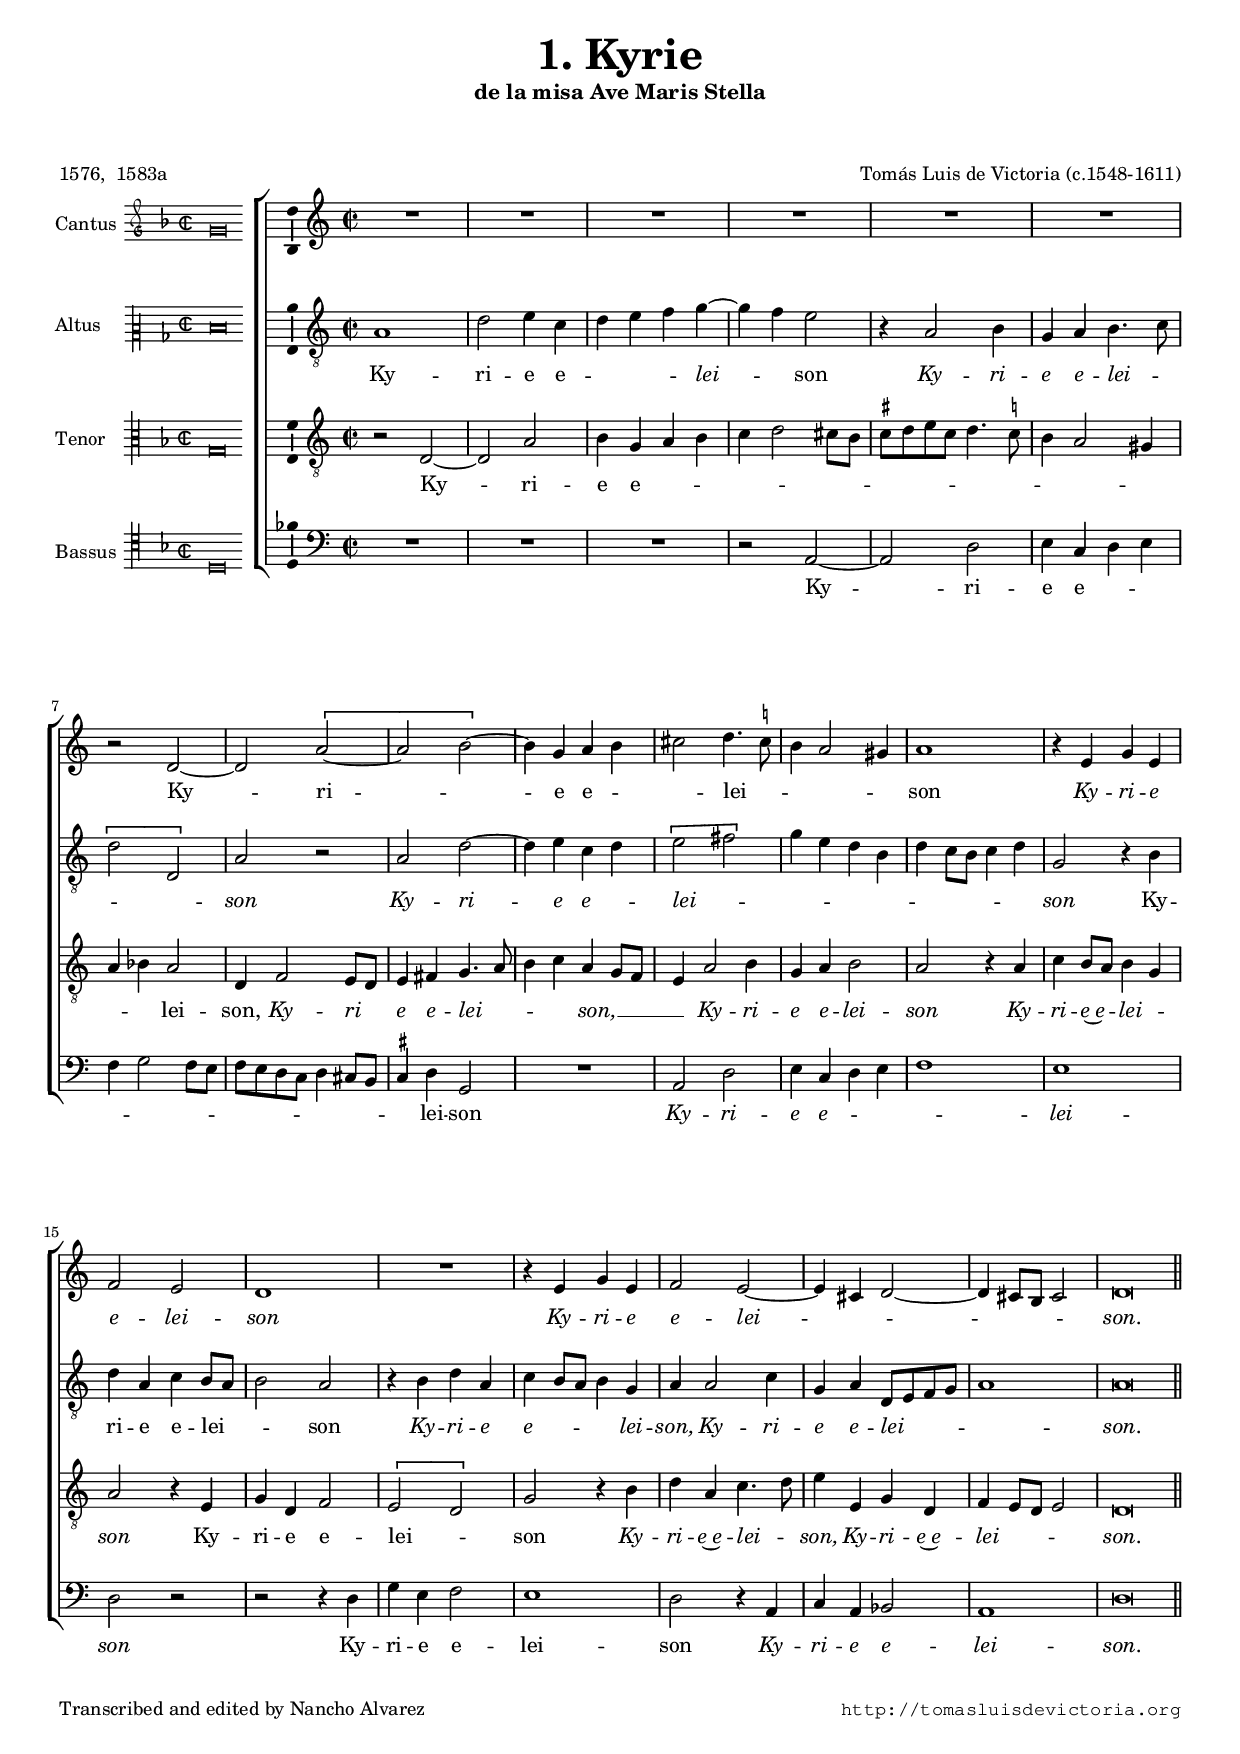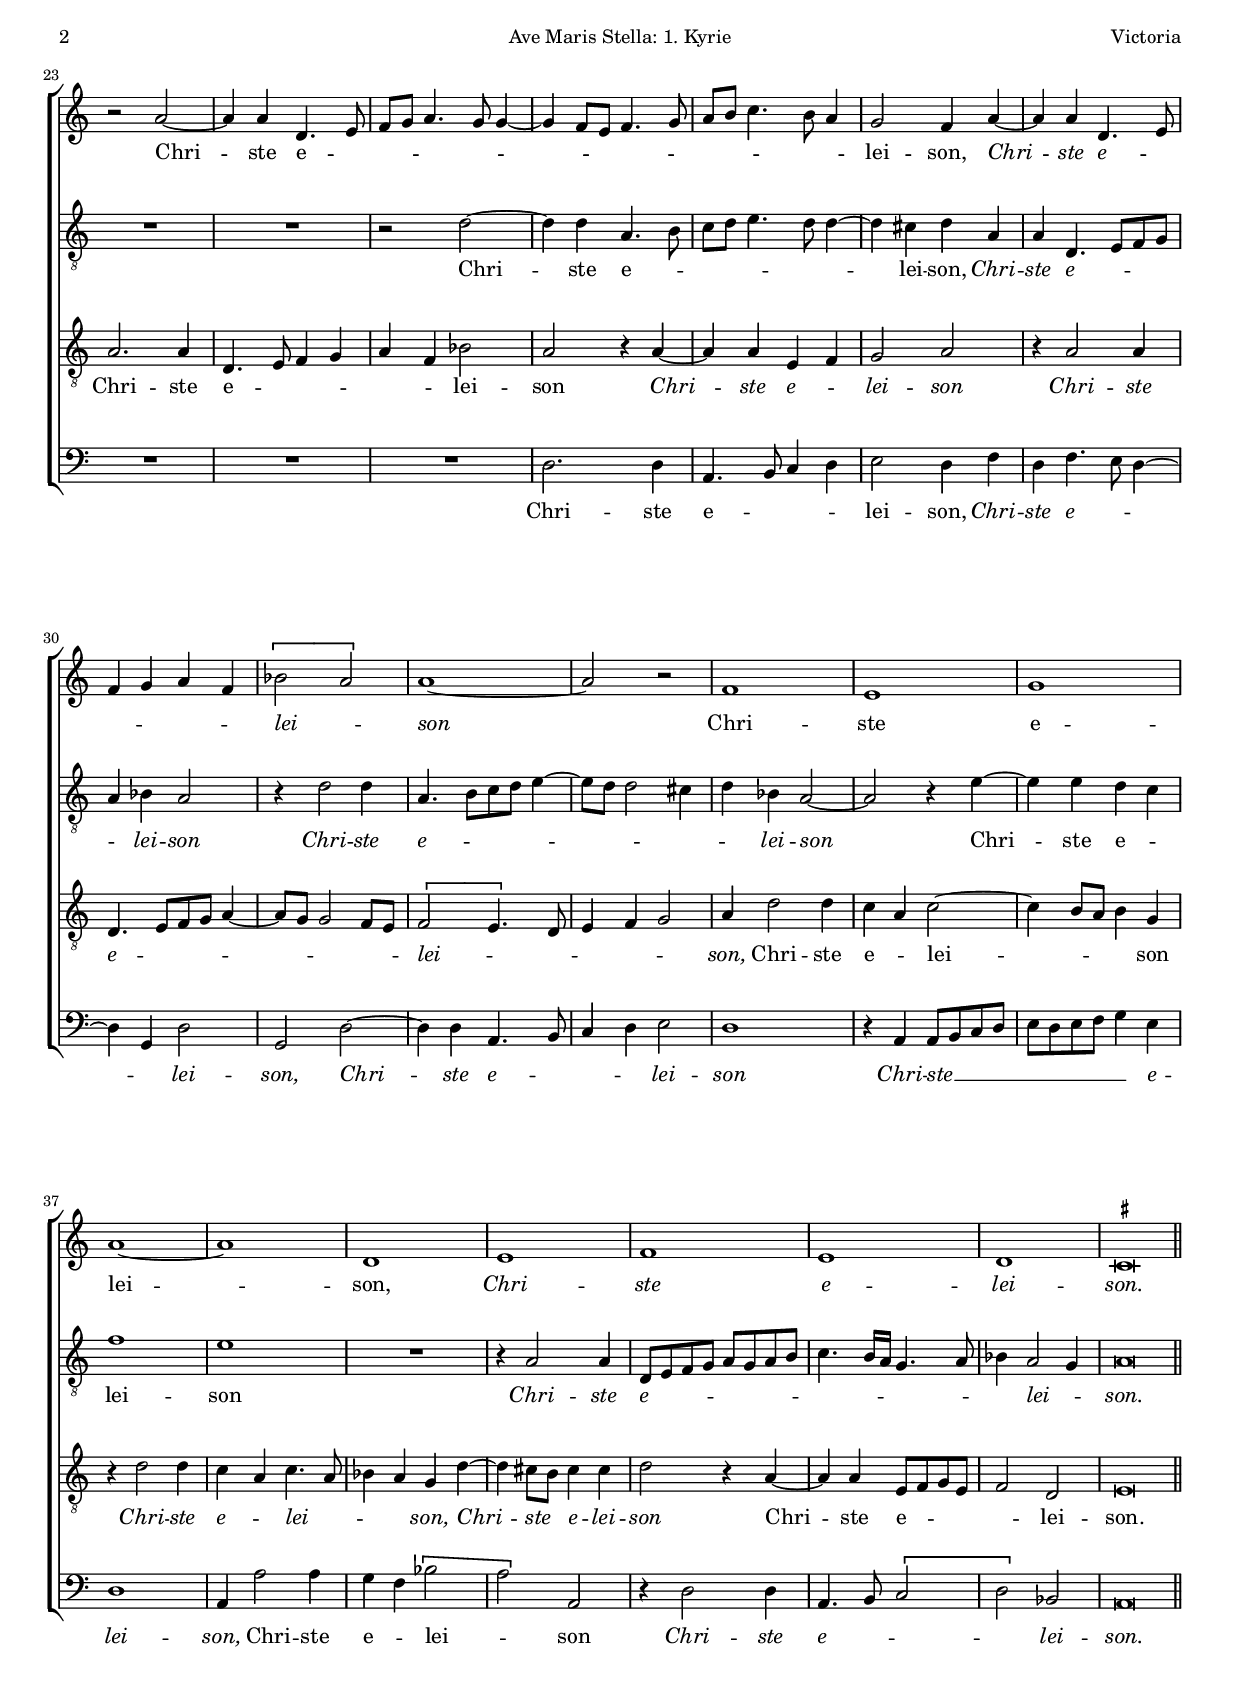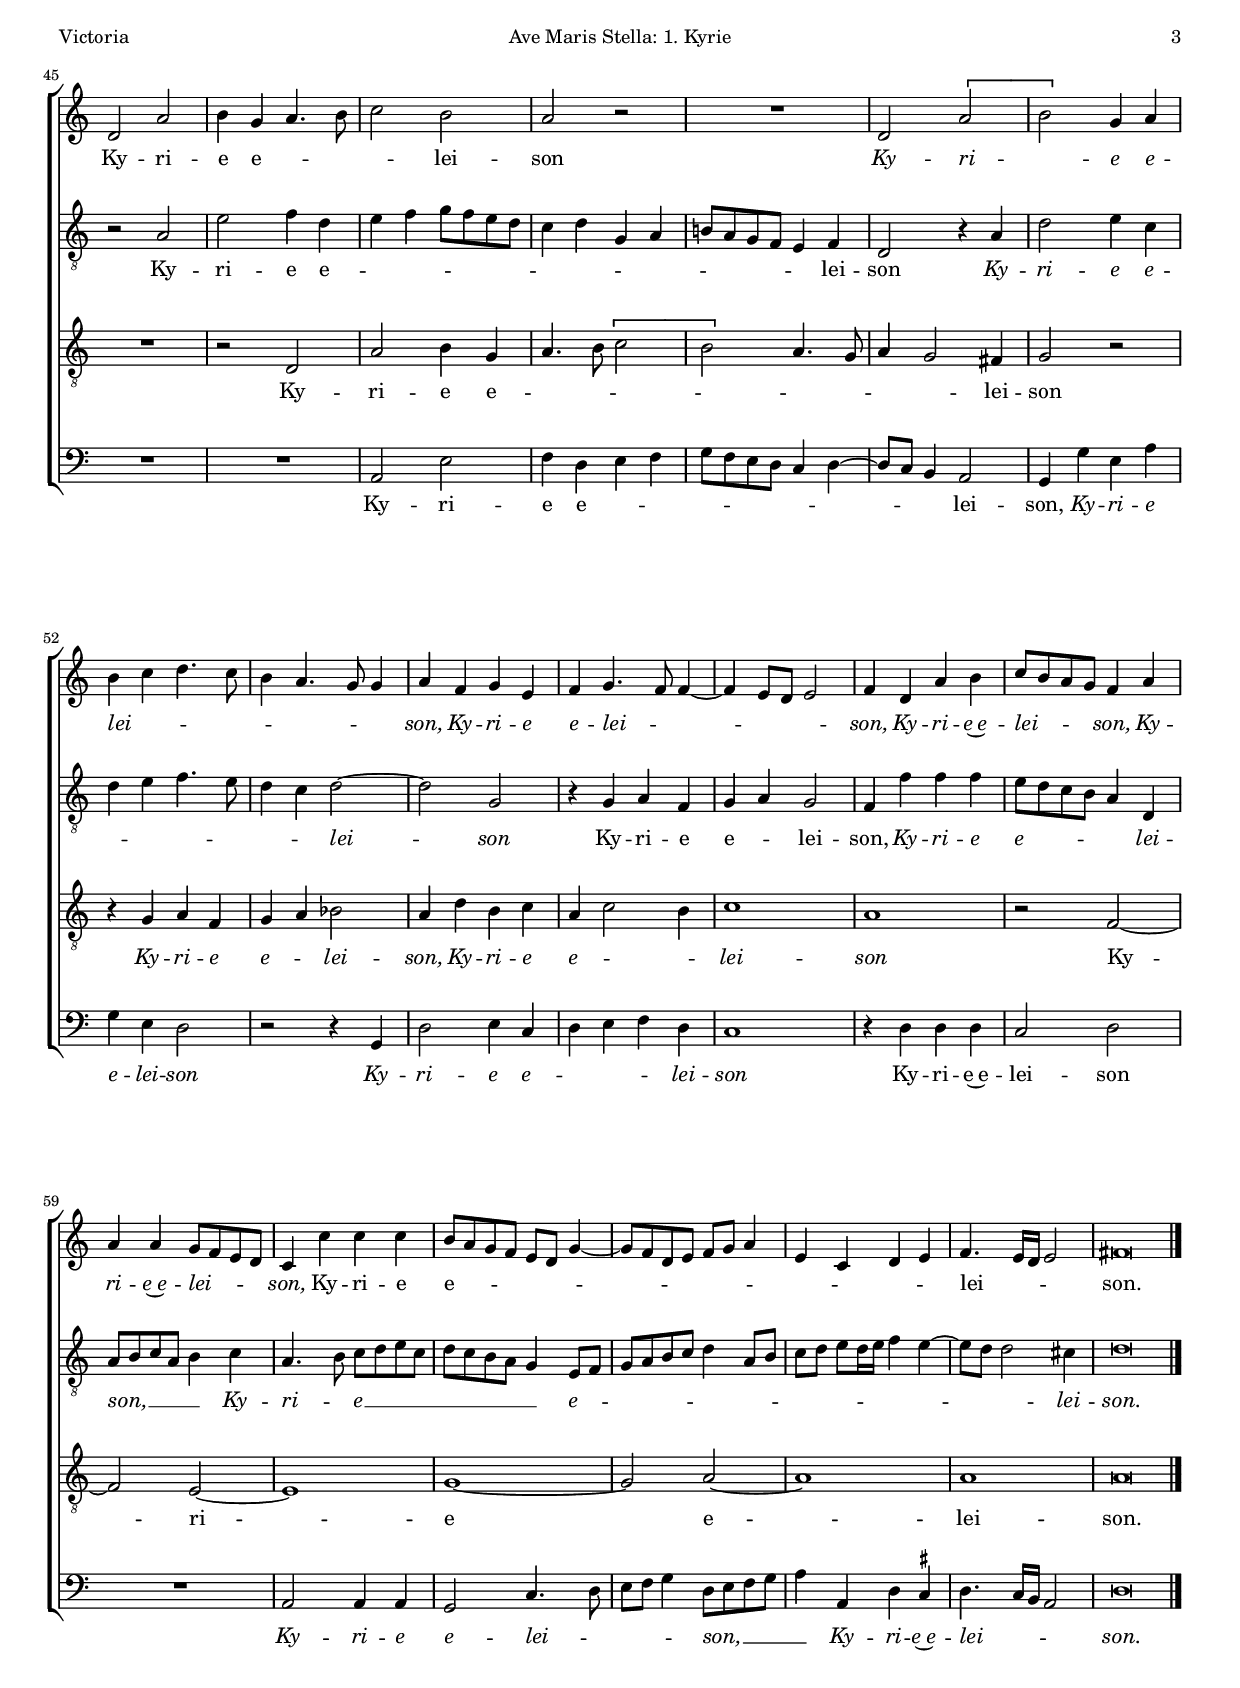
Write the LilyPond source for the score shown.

\version "2.22.0"

#(set-default-paper-size "a4")
#(set-global-staff-size 16.4)
#(ly:set-option 'point-and-click #f)
%mobile -s16 -i3.4

italicas=\override LyricText.font-shape = #'italic
rectas=\override LyricText.font-shape = #'upright
ss=\once \set suggestAccidentals = ##t
incipitwidth = 20
mtempo={\tempo 4 = 100}
mtempob={\tempo 4 = 50}
mt=#(define-music-function (offset) (number?) ; move lyric text
      #{ \once \override LyricText.X-offset = -$offset #})

htitle="Ave Maris Stella: 1. Kyrie"
hcomposer="Victoria"

\header {
	title=\markup{\fontsize #3 "1. Kyrie"}
	subtitle=\markup{"de la misa Ave Maris Stella"}
	subsubtitle=\markup{\null \vspace #2 }
        composer=\markup{"Tomás Luis de Victoria (c.1548-1611)"}
        pdfauthor=\composer
	poet="1576,  1583a" % uso 1583a
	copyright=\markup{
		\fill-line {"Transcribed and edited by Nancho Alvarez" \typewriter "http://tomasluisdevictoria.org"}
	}
%	tagline=""
}

global={\key f \major \time 2/2 \skip 1*22 \bar "||" \break
				\skip 1*22 \bar "||" \break 	
				\skip 1*21 \bar "|." 
}


cantus=\relative c'' {
	R1*4/4
	R1*4/4
	R1*4/4
	R1*4/4
%5
	R1*4/4
	R1*4/4
	r2 g ~
	g \[d' ~
	d e ~ \]
%10
	e4 c d e
	fis2 g4. \ss f8
	e4 d2 cis4
	d1
	r4 a c a
%15
	bes2 a
	g1
	R1*4/4
	r4 a c a
	bes2 a ~
%20
	a4 fis g2 ~
	g4 fis8 e fis2
	g\breve*1/2
	r2 d' ~
	d4 d g,4. a8
%25
	bes c d4. c8 c4 ~
	c bes8 a bes4. c8
	d e f4. e8 d4
	c2 bes4 d ~
	d d g,4. a8
%30
	bes4 c d bes
	\[es2 d\]
	d1 ~
	d2 r
	bes1
%35
	a
	c
	d ~
	d
	g,
%40
	a
	bes
	a
	g
	\ss fis\breve*1/2
%45
	g2 d'
	e4 c d4. e8
	f2 e
	d r
	R1*4/4
%50
	g,2 \[d'
	e\] c4 d
	e f g4. f8
	e4 d4. c8 c4
	d bes c a
%55
	bes c4. bes8 bes4 ~
	bes a8 g a2
	bes4 g d' e
	f8 e d c bes4 d
	d d c8 bes a g
%60
	f4 f' f f
	e8 d c bes a g c4 ~
	c8 bes g a bes c d4
	a f g a
	bes4. a16 g a2
%65
	b\breve*1/2
}

altus=\relative c' {
	d1
	g2 a4 f
	g a bes c ~
	c bes a2
%5
	r4 d,2 e4
	c d e4. f8
	\[g2 g,\]
	d' r
	d g ~
%10
	g4 a f g
	\[a2 b\] % alteracion delante de la ligadura
	c4 a g e
	g f8 e f4 g
	c,2 r4 e
%15
	g d f e8 d
	e2 d
	r4 e g d
	f e8 d e4 c
	d d2 f4
%20
	c d g,8 a bes c
	d1
	d\breve*1/2
	R1*4/4
	R1*4/4
%25
	r2 g ~
	g4 g d4. e8
	f g a4. g8 g4 ~
	g fis g d
	d g,4. a8 bes c
%30
	d4 es d2
	r4 g2 g4
	d4.  e8[ f g] a4 ~
	a8 g g2 fis4
	g es d2 ~
%35
	d r4 a' ~
	a a g f % Angles pone \ss fis
	bes1
	a
	R1*4/4
%40
	r4 d,2 d4
	g,8 a bes c d c d e
	f4. e16 d c4. d8
	es4 d2 c4
	d\breve*1/2
%45
	r2 d
	a' bes4 g
	a bes c8 bes a g
	f4 g c, d
	e!8 d c bes a4 bes % mi super la
%50
	g2 r4 d'
	g2 a4 f
	g a bes4. a8
	g4 f g2 ~
	g c,
%55
	r4 c d bes
	c d c2
	bes4 bes' bes bes
	a8 g f e d4 g,
	d'8 e f d e4 f
%60
	d4. e8 f g a f
	g f e d c4 a8 bes
	c d e f g4 d8 e
	f[ g] a[ g16 a] bes4 a ~
	a8 g g2 fis4
%65
	g\breve*1/2
}

tenor=\relative c' {
	r2 g ~
	g d'
	e4 c d e
	f g2 fis8 e
%5
	\ss fis g a fis g4. \ss f8
	e4 d2 cis4
	d es d2
	g,4 bes2 a8 g
	a4 b c4. d8
%10
	e4 f d  c8 bes
	a4 d2 e4
	c d e2
	d r4 d
	f e8 d e4 c	
%15
	d2 r4 a
	c g bes2
	\[a g\]
	c r4 e
	g d f4. g8
%20
	a4 a, c g
	bes a8 g a2
	g\breve*1/2
	d'2. d4
	g,4. a8 bes4 c
%25
	d bes es2
	d r4 d ~
	d d a bes
	c2 d
	r4 d2 d4
%30
	g,4.  a8[ bes c] d4 ~
	d8 c c2 bes8 a
	\[bes2 a4.\] g8
	a4 bes c2
	d4 g2 g4
%35
	f d f2 ~
	f4 e8 d e4 c
	r g'2 g4
	f d f4. d8
	es4 d c g' ~
%40
	g fis8 e fis4 fis
	g2 r4 d ~
	d d a8 bes c a
	bes2 g
	a\breve*1/2
%45
	R1*4/4
	r2 g
	d' e4 c
	d4. e8 \[f2
	e\] d4. c8
%50
	d4 c2 b4
	c2 r
	r4 c d bes
	c d es2
	d4 g e f
%55
	d f2 e4
	f1
	d
	r2 bes ~
	bes a ~
%60
	a1
	c ~ 
	c2 d ~ % en 1576 parece que hay ligadura 
	d1
	d
%65
	d\breve*1/2
}

bassus=\relative c {
	R1*4/4
	R1*4/4
	R1*4/4
	r2 d ~
%5
	d g
	a4 f g a
	bes c2 bes8 a
	bes a g f g4 fis8 e % en 1576 no hay sostenido
	\ss fis4 g c,2
%10
	R1*4/4
	d2 g
	a4 f g a
	bes1
	a
%15
	g2 r
	r r4 g
	c a bes2
	a1
	g2 r4 d
%20
	f d es2
	d1
	g\breve*1/2
	R1*4/4
	R1*4/4
%25
	R1*4/4
	g2. g4
	d4. e8 f4 g
	a2 g4 bes
	g bes4. a8 g4 ~
%30
	g c, g'2
	c, g' ~
	g4 g d4. e8
	f4 g a2
	g1
%35
	r4 d d8 e f g
	a g a bes c4 a
	g1
	d4 d'2 d4
	c bes \[es2
%40
	d\] d,
	r4 g2 g4
	d4. e8 \[f2
	g\] es
	d\breve*1/2
%45
	R1*4/4
	R1*4/4
	d2 a'
	bes4 g a bes
	c8 bes a g f4 g ~
%50
	g8 f e4 d2
	c4 c' a d
	c a g2
	r r4 c,
	g'2 a4 f
%55
	g a bes g
	f1
	r4 g g g
	f2 g
	R1*4/4
%60
	d2 d4 d
	c2 f4. g8
	a bes c4 g8 a bes c
	d4 d, g \ss fis % no hay sostenido en 1576
	g4. f16 e d2
%65
	g\breve*1/2
}


textocantus=\lyricmode{
Ky -- _ ri -- _ _ _ e e -- _ _ lei -- _ _ _ _ son
\italicas 
Ky -- ri -- e e -- lei -- son
Ky -- ri -- e e -- lei -- _ _ _ _ _ _ _ son.
\rectas
Chri -- _ ste e -- _ _ _ _ _ _ _ _ _ _ _ _ _ _ _ _ lei -- son,
\italicas
Chri -- _ ste e -- _ _ _ _ _ lei -- _ son _
\rectas
Chri -- ste e -- lei -- _ son,
\italicas Chri -- ste
e -- lei -- son.
\rectas
Ky -- ri -- e e -- _ _ _ lei -- son
\italicas
Ky -- ri -- _ e e -- lei -- _ _ _ _ _ _ _ son, 
Ky -- ri -- e e -- lei -- _ _ _ _ _ _ son,
Ky -- ri -- e~e -- lei -- _ _ _ son,
Ky -- ri -- e~e -- lei -- _ _ _ son,
% en 1576 no hay tantos ij, solo uno
\rectas
Ky -- ri -- e e -- _ _ _ _ _ _ _ _ _ _ _ _ _ _ _ _ _ lei -- _ _ _ son.
}

textoaltus=\lyricmode{
Ky -- ri -- e e -- _ _ _ \italicas lei -- _ _ \rectas son % en 1583a una nota despues
\italicas
Ky -- ri -- e e -- lei -- _ _ _ son
Ky -- ri -- _ e e -- _ lei -- _ _ _ _ _ _ _ _ _ _ son
\rectas
Ky -- ri -- e e -- lei -- _ _ son
\italicas
Ky -- ri -- e e -- _ _ _ lei -- son, Ky -- ri -- e e -- lei -- _ _ _ _ son.
\rectas
\mt #.2 Chri -- _ ste e -- _ _ _ _ _ _ _ lei -- son, % en 1576 el lei es una nota antes
\italicas
Chri -- ste e -- _ _ _ _ lei -- son
Chri -- ste e -- _ _ _ _ _ _ _ _ _ lei -- son _
\rectas
\mt #.2 Chri -- _ ste e -- _ lei -- son
\italicas
Chri -- ste e -- _ _ _ _ _ _ _ _ _ _ _ _ _ lei -- _ son.
\rectas
Ky -- ri -- e e -- _ _ _ _ _ _ _ _ _ _ _ _ _ _ _ lei -- son
\italicas
Ky -- ri -- e e -- _ _ _ _ _ _ lei -- _ son
\rectas
Ky -- ri -- e e -- _ lei -- son,
\italicas
Ky -- ri -- e e -- _ _ _ _ lei -- son, __ _ _ _ _ 
Ky -- ri -- _ e __ _ _ _ _ _ _ _  _ e -- _ _ _ _ _ _ _ _ _ _ _ _ _ _ _ _ _ _ lei -- son.
}

textotenor=\lyricmode{
Ky -- _ ri -- e e -- _ _ _ _ _ _ _ _ _ _ _ _ _ _ _ _ _ lei -- son,
%Ky -- _ ri -- e e -- _ _ _ _ _ _ _ _ _ _ _ _ _ _ _ _ lei -- son, % final como en 1576.
% (En 1576 pone lei va sobre la negra y son sobre blanca, el siguiente Kyrie empieza una nota antes)
\italicas
Ky -- ri _ e e -- lei -- _ _ _ \mt #.5 son, __ _ _ _
Ky -- ri -- e e -- lei -- son
Ky -- ri -- e~e -- _ \mt #.3 lei -- _ son
\rectas
Ky -- ri -- e e -- lei -- _ son
\italicas
Ky -- ri -- e~e -- lei -- _ son, 
Ky -- ri -- e~e -- \mt #.2 lei -- _ _ _ son. % 1576 solo pone una ij, en lugar de dos
\rectas
Chri -- ste e -- _ _ _ _ _ lei -- son
\italicas
\mt #.2 Chri -- _ ste e -- _ lei -- son
Chri -- ste e -- _ _ _ _ _ _ _ _ _ lei -- _ _ _ _ _ son,
\rectas
Chri -- ste e -- _ lei -- _ _ _ _ son
\italicas
Chri -- ste e -- _ lei -- _ _ _ son,
Chri -- _ \mt #.1 ste _ e -- lei -- son
% en 1576 solo hay un ij
\rectas
Chri -- _ ste e -- _ _ _  _ lei -- son.
Ky -- ri -- e e -- _ _ _ _ _ _ _ _ lei -- son % en 1576 parece que lei va una nota antes
\italicas
Ky -- ri -- e e -- _ lei -- son,
Ky -- ri -- e e -- _ _ lei -- son
\rectas
Ky -- _ ri -- _ e _ e -- _ lei -- son.

}

textobassus=\lyricmode{
Ky -- _ ri -- e e -- _ _ _ _ _ _ _ _ _ _ _ _ _ _ lei -- son % en 1576 parece que lei esta una nota antes
\italicas
Ky -- ri -- e e -- _ _ _ lei -- son
\rectas
Ky -- ri -- e e -- lei -- son
\italicas
Ky -- ri -- e e -- lei -- son.
\rectas
Chri -- ste e -- _ _ _ lei -- son,
\italicas
Chri -- ste e -- _ _ _ _ lei -- son,
Chri -- _ ste e -- _ _ _ lei -- son
Chri -- ste __ _ _ _ _ _ _ _ _ e -- lei -- son,
\rectas
\mt #1 Chri -- ste e -- _ lei -- _ son
\italicas
Chri -- ste e -- _ _ _ lei -- son.
\rectas
Ky -- ri -- e e -- _ _ _ _ _ _ _ _ _ _ _ lei -- son,
\italicas
Ky -- ri -- e e -- lei -- son
Ky -- ri -- e e -- _ _ _ lei -- son
\rectas
Ky -- ri --  e~e -- lei -- son % Ky rie e
\italicas
Ky -- ri -- e e -- lei -- _ _ _ _ son, __ _ _ _ _ 
Ky -- ri -- e~e -- lei -- _ _ _ son.
}



incipitcantus=\markup{
	\score{
		{ 
		\set Staff.instrumentName="Cantus " % Superius
		\override NoteHead.style = #'neomensural
		\override Rest.style = #'neomensural
		\override Staff.TimeSignature.style = #'neomensural
		\cadenzaOn 
		\clef "petrucci-g"
		\key f \major
		\time 2/2
		g'\breve 
		} 
	\layout {
		\context {\Voice
			\remove Ligature_bracket_engraver
			\consists Mensural_ligature_engraver
		}
		line-width=\incipitwidth
                indent=0
	}
	}
}


incipitaltus=\markup{
	\score{
		{ 
		\set Staff.instrumentName="Altus    "
		\override NoteHead.style = #'neomensural 
		\override Rest.style = #'neomensural
		\override Staff.TimeSignature.style = #'neomensural
		\cadenzaOn 
		\clef "petrucci-c2"
		\key f \major
		\time 2/2
		d'\breve
		} 
	\layout {
		\context {\Voice
			\remove Ligature_bracket_engraver
			\consists Mensural_ligature_engraver
		}
		line-width=\incipitwidth
                indent=0
	}
	}
}


incipittenor=\markup{
	\score{
		{ 
		\set Staff.instrumentName="Tenor   "
		\override NoteHead.style = #'neomensural 
		\override Rest.style = #'neomensural
		\override Staff.TimeSignature.style = #'neomensural
		\cadenzaOn 
		\clef "petrucci-c3"
		\key f \major
		\time 2/2
		g\breve
		} 
	\layout {
		\context {\Voice
			\remove Ligature_bracket_engraver
			\consists Mensural_ligature_engraver
		}
		line-width=\incipitwidth
                indent=0
	}
	}
}


incipitbassus=\markup{
	\score{
		{ 
		\set Staff.instrumentName="Bassus "
		\override NoteHead.style = #'neomensural 
		\override Rest.style = #'neomensural
		\override Staff.TimeSignature.style = #'neomensural
		\cadenzaOn 
		\clef "petrucci-c4"
		\key f \major
		\time 2/2
		d\breve
		} 
	\layout {
		\context {\Voice
			\remove Ligature_bracket_engraver
			\consists Mensural_ligature_engraver
		}
		line-width=\incipitwidth
                indent=0
	}
	}
}





\score {\transpose c' g{
\new ChoirStaff<<

	\new Staff <<\global
	\new Voice="v1" {
		\set Staff.instrumentName=\incipitcantus
		\clef "treble"
		\cantus }
	\new Lyrics \lyricsto "v1" {\textocantus }
	>>

	
	\new Staff << \global
	\new Voice="v2" {
		\set Staff.instrumentName=\incipitaltus
		\clef "G_8"
		\altus}
	\new Lyrics \lyricsto "v2" {\textoaltus }
	>>

	
	\new Staff <<\global
	\new Voice="v3" {
		\set Staff.instrumentName=\incipittenor
		\clef "G_8"
		\tenor }
	\new Lyrics \lyricsto "v3" {\textotenor }
	>>
	

	\new Staff <<\global
	\new Voice="v4" {
		\set Staff.instrumentName=\incipitbassus
		\clef "bass" 
		\bassus }
	\new Lyrics \lyricsto "v4" {\textobassus}
	>>
	
>>

}%transpose

\layout{ 
	\context {\Lyrics 
		\override VerticalAxisGroup.staff-affinity = #UP
		\override VerticalAxisGroup.nonstaff-relatedstaff-spacing =
			#'((basic-distance . 0) (minimum-distance . 0) (padding . 1))
		\override LyricText.font-size = #1.2
		\override LyricHyphen.minimum-distance = #0.5
	}
	\context {\Score 
		tempoHideNote = ##t
		\override BarNumber.padding = #2 
	}
	\context {\Voice 
		melismaBusyProperties = #'()
		%autoBeaming = ##f
	}
	\context {\Staff 
                %\RemoveEmptyStaves
                %\override VerticalAxisGroup.remove-first = ##t
		\override VerticalAxisGroup.staff-staff-spacing =
			#'((basic-distance . 11) (minimum-distance . 0) (padding . 1))
		\consists Ambitus_engraver 
		\override LigatureBracket.padding = #1
	}
}

%\midi { \mtempo }

}


\paper{
	evenHeaderMarkup=\markup  \fill-line { \fromproperty #'page:page-number-string \htitle \hcomposer }
	oddHeaderMarkup= \markup  \fill-line { \on-the-fly #not-first-page \hcomposer \on-the-fly #not-first-page \htitle \on-the-fly #not-first-page \fromproperty #'page:page-number-string }
	%system-count=20
	%page-count = 8
	ragged-last-bottom = ##f
	indent=3.5\cm
	system-system-spacing =
	#'((basic-distance . 20) (minimum-distance . 0) (padding . 5))
	top-system-spacing = % header
	#'((basic-distance . 8) (minimum-distance . 0) (padding . 0))
	last-bottom-spacing = % footer
	#'((basic-distance . 12) (minimum-distance . 0) (padding . 0))

}
